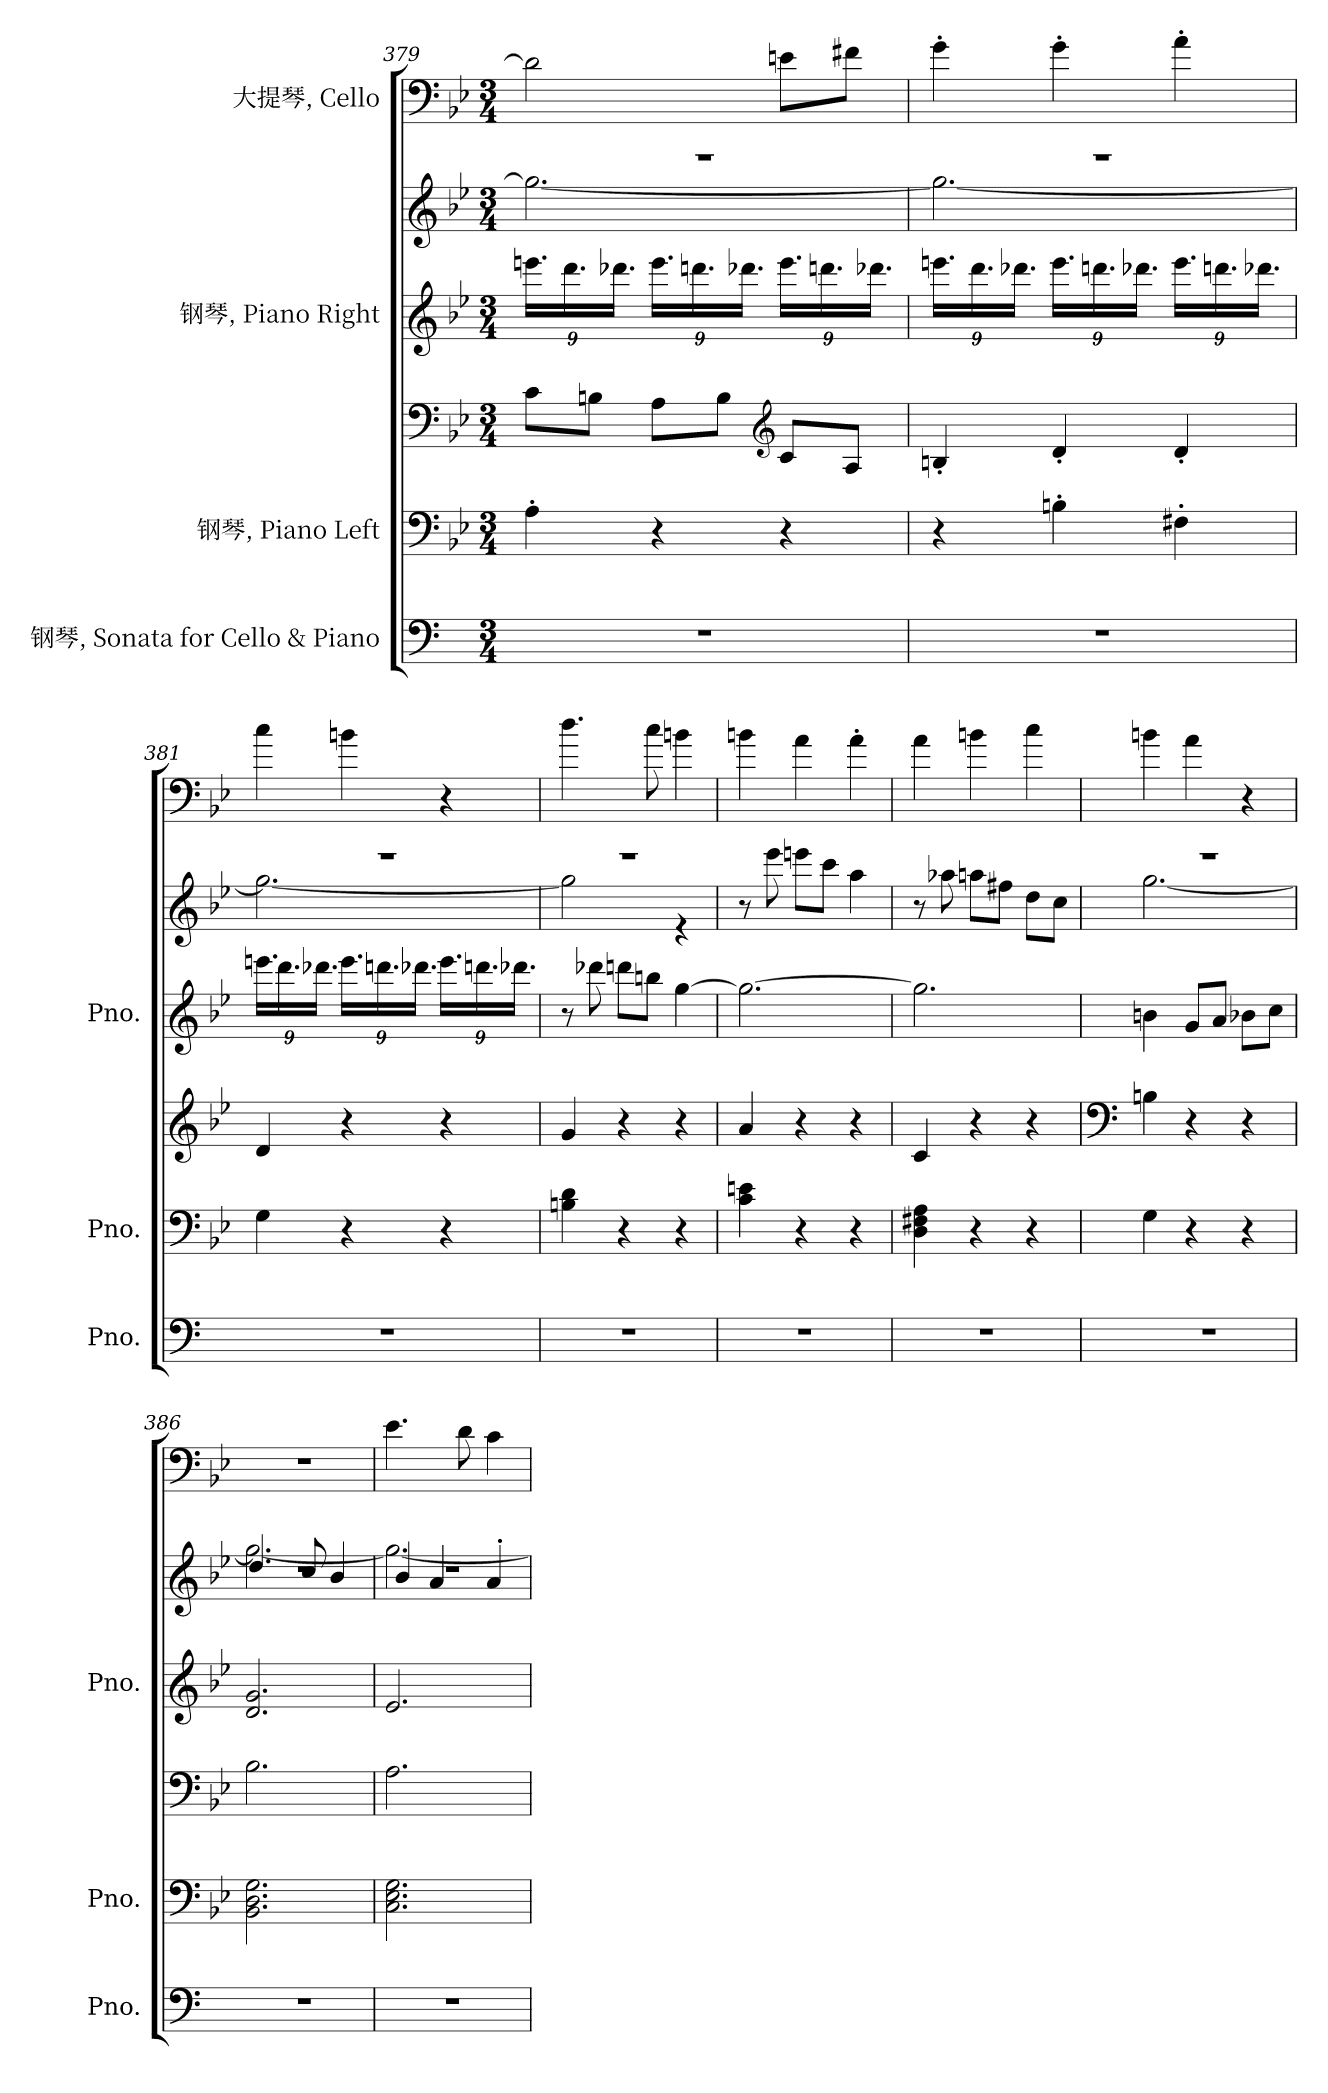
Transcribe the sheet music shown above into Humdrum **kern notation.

**kern	**kern	**kern	**kern	**kern	**kern
*part4	*part3	*part3	*part2	*part2	*part1
*staff6	*staff5	*staff4	*staff3	*staff2	*staff1
*I"钢琴, Sonata for Cello &amp; Piano	*I"钢琴, Piano Left	*	*I"钢琴, Piano Right	*	*I"大提琴, Cello
*I'Pno.	*I'Pno.	*	*I'Pno.	*	*
*clefF4	*clefF4	*clefF4	*clefG2	*clefG2	*clefF4
*k[]	*k[b-e-]	*k[b-e-]	*k[b-e-]	*k[b-e-]	*k[b-e-]
*M3/4	*M3/4	*M3/4	*M3/4	*M3/4	*M3/4
*	*	*	*Xbrackettup	*	*
=379	=379	=379	=379	=379	=379
*	*	*	*	*^	*
2.r	4A'\	8c\L	18.eeen\LL	2.r	2.gg\_	2d\]
.	.	.	18.ddd\	.	.	.
.	.	8Bn\J	.	.	.	.
.	.	.	18.ddd-X\JJ	.	.	.
.	4r	8A\L	18.eee\LL	.	.	.
.	.	.	18.dddn\	.	.	.
.	.	8B\J	.	.	.	.
.	.	.	18.ddd-X\JJ	.	.	.
*	*	*clefG2	*	*	*	*
.	4r	8c/L	18.eee\LL	.	.	8en\L
.	.	.	18.dddn\	.	.	.
.	.	8A/J	.	.	.	8f#X\J
.	.	.	18.ddd-X\JJ	.	.	.
!!LO:LB:g=z
=380	=380	=380	=380	=380	=380	=380
2.r	4r	4Bn'/	18.eeen\LL	2.r	2.gg\_	4g'\
.	.	.	18.ddd\	.	.	.
.	.	.	18.ddd-X\JJ	.	.	.
.	4Bn'\	4d'/	18.eee\LL	.	.	4g'\
.	.	.	18.dddn\	.	.	.
.	.	.	18.ddd-X\JJ	.	.	.
.	4F#X'\	4d'/	18.eee\LL	.	.	4a'\
.	.	.	18.dddn\	.	.	.
.	.	.	18.ddd-X\JJ	.	.	.
=381	=381	=381	=381	=381	=381	=381
2.r	4G\	4d/	18.eeen\LL	2.r	2.gg\_	4cc\
.	.	.	18.ddd\	.	.	.
.	.	.	18.ddd-X\JJ	.	.	.
.	4r	4r	18.eee\LL	.	.	4bn\
.	.	.	18.dddn\	.	.	.
.	.	.	18.ddd-X\JJ	.	.	.
.	4r	4r	18.eee\LL	.	.	4r
.	.	.	18.dddn\	.	.	.
.	.	.	18.ddd-X\JJ	.	.	.
!!LO:PB:g=z
=382	=382	=382	=382	=382	=382	=382
2.r	4Bn\ 4d\	4g/	8r	2.r	2gg\]	4.dd\
.	.	.	8ddd-X\	.	.	.
.	4r	4r	8dddn\L	.	.	.
.	.	.	8bbn\J	.	.	8cc\
.	4r	4r	[4gg\	.	4r	4bn\
*	*	*	*	*v	*v	*
=383	=383	=383	=383	=383	=383
2.r	4c\ 4en\	4a/	2.gg\_	8r	4bn\
.	.	.	.	8eee-\	.
.	4r	4r	.	8eeen\L	4a\
.	.	.	.	8ccc\J	.
.	4r	4r	.	4aa\	4a'\
=384	=384	=384	=384	=384	=384
2.r	4D\ 4F#X\ 4A\	4c/	2.gg\]	8r	4a\
.	.	.	.	8aa-X\	.
.	4r	4r	.	8aan\L	4bn\
.	.	.	.	8ff#X\J	.
.	4r	4r	.	8dd\L	4cc\
.	.	.	.	8cc\J	.
=385	=385	=385	=385	=385	=385
*	*	*clefF4	*	*	*
*	*	*	*	*^	*
2.r	4G\	4Bn\	4bn\	2.r	[2.gg\	4bn\
.	4r	4r	8g/L	.	.	4a\
.	.	.	8a/J	.	.	.
.	4r	4r	8b-X\L	.	.	4r
.	.	.	8cc\J	.	.	.
=386	=386	=386	=386	=386	=386	=386
*	*	*	*	*	*^	*
2.r	2.BB-\ 2.D\ 2.G\	2.B-\	2.d/ 2.g/	2.r	2.gg\_	4.dd/	2.r
.	.	.	.	.	.	8cc/	.
.	.	.	.	.	.	4b-/	.
!!LO:LB:g=z
=387	=387	=387	=387	=387	=387	=387	=387
2.r	2.C\ 2.E-\ 2.G\	2.A\	2.e-/	2.r	2.gg\_	4b-/	4.e-\
.	.	.	.	.	.	4a/	.
.	.	.	.	.	.	.	8d\
.	.	.	.	.	.	4a'/	4c\
*	*	*	*	*v	*v	*v	*
=	=	=	=	=	=
*-	*-	*-	*-	*-	*-
